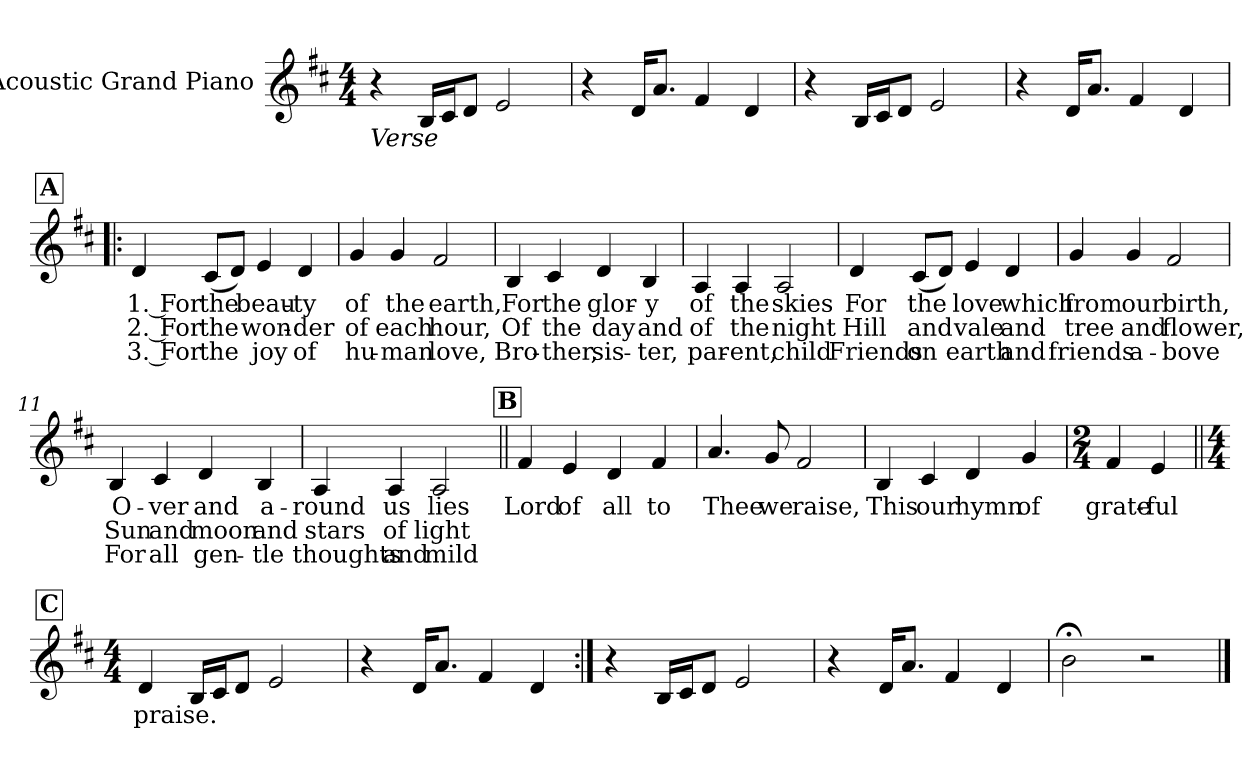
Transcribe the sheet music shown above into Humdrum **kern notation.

**kern	**text	**text	**text
*part1	*part1	*part1	*part1
*staff1	*staff1	*staff1	*staff1
*I"Acoustic Grand Piano	*	*	*
*I'Pno	*	*	*
*clefG2	*	*	*
*k[f#c#]	*	*	*
*M4/4	*	*	*
=1	=1	=1	=1
!LO:TX:b:i:t=Verse	!	!	!
4r	.	.	.
16B!/LL	.	.	.
16c#!/J	.	.	.
8d!/J	.	.	.
2e!/	.	.	.
=2	=2	=2	=2
4r	.	.	.
16d!/KL	.	.	.
8.a!/J	.	.	.
4f#!/	.	.	.
4d!/	.	.	.
=3	=3	=3	=3
4r	.	.	.
16B!/LL	.	.	.
16c#!/J	.	.	.
8d!/J	.	.	.
2e!/	.	.	.
=4	=4	=4	=4
4r	.	.	.
16d!/KL	.	.	.
8.a!/J	.	.	.
4f#!/	.	.	.
4d!/	.	.	.
!!LO:LB:g=z
!!LO:REH:place=s1:a:B:fs=12:t=A
=5!|:	=5!|:	=5!|:	=5!|:
!	!LO:LY:b	!LO:LY:b	!LO:LY:b
4d/	1. For	2. For	3. For
!	!LO:LY:b	!LO:LY:b	!LO:LY:b
(8c#/L	the	the	the
8d/J)	.	.	.
!	!LO:LY:b	!LO:LY:b	!LO:LY:b
4e/	beau-	won-	joy
!	!LO:LY:b	!LO:LY:b	!LO:LY:b
4d/	-ty	-der	of
=6	=6	=6	=6
!	!LO:LY:b	!LO:LY:b	!LO:LY:b
4g/	of	of	hu-
!	!LO:LY:b	!LO:LY:b	!LO:LY:b
4g/	the	each	-man
!	!LO:LY:b	!LO:LY:b	!LO:LY:b
2f#/	earth,	hour,	love,
=7	=7	=7	=7
!	!LO:LY:b	!LO:LY:b	!LO:LY:b
4B/	For	Of	Bro-
!	!LO:LY:b	!LO:LY:b	!LO:LY:b
4c#/	the	the	-ther,
!	!LO:LY:b	!LO:LY:b	!LO:LY:b
4d/	glor-	day	sis-
!	!LO:LY:b	!LO:LY:b	!LO:LY:b
4B/	-y	and	-ter,
=8	=8	=8	=8
!	!LO:LY:b	!LO:LY:b	!LO:LY:b
4A/	of	of	par-
!	!LO:LY:b	!LO:LY:b	!LO:LY:b
4A/	the	the	-ent,
!	!LO:LY:b	!LO:LY:b	!LO:LY:b
2A/	skies	night	child
!!LO:LB:g=z
=9	=9	=9	=9
!	!LO:LY:b	!LO:LY:b	!LO:LY:b
4d/	For	Hill	Friends
!	!LO:LY:b	!LO:LY:b	!LO:LY:b
(8c#/L	the	and	on
8d/J)	.	.	.
!	!LO:LY:b	!LO:LY:b	!LO:LY:b
4e/	love	vale	earth
!	!LO:LY:b	!LO:LY:b	!LO:LY:b
4d/	which	and	and
=10	=10	=10	=10
!	!LO:LY:b	!LO:LY:b	!LO:LY:b
4g/	from	tree	friends
!	!LO:LY:b	!LO:LY:b	!LO:LY:b
4g/	our	and	a-
!	!LO:LY:b	!LO:LY:b	!LO:LY:b
2f#/	birth,	flower,	-bove
=11	=11	=11	=11
!	!LO:LY:b	!LO:LY:b	!LO:LY:b
4B/	O-	Sun	For
!	!LO:LY:b	!LO:LY:b	!LO:LY:b
4c#/	-ver	and	all
!	!LO:LY:b	!LO:LY:b	!LO:LY:b
4d/	and	moon	gen-
!	!LO:LY:b	!LO:LY:b	!LO:LY:b
4B/	a-	and	-tle
!!LO:LB:g=z
=12	=12	=12	=12
!	!LO:LY:b	!LO:LY:b	!LO:LY:b
4A/	-round	stars	thoughts
!	!LO:LY:b	!LO:LY:b	!LO:LY:b
4A/	us	of	and
!	!LO:LY:b	!LO:LY:b	!LO:LY:b
2A/	lies	light	mild
!!LO:LB:g=z
!!LO:REH:place=s1:a:B:fs=12:t=B
=13||	=13||	=13||	=13||
!	!LO:LY:b	!	!
4f#/	Lord	.	.
!	!LO:LY:b	!	!
4e/	of	.	.
!	!LO:LY:b	!	!
4d/	all	.	.
!	!LO:LY:b	!	!
4f#/	to	.	.
=14	=14	=14	=14
!	!LO:LY:b	!	!
4.a/	Thee	.	.
!	!LO:LY:b	!	!
8g/	we	.	.
!	!LO:LY:b	!	!
2f#/	raise,	.	.
=15	=15	=15	=15
!	!LO:LY:b	!	!
4B/	This	.	.
!	!LO:LY:b	!	!
4c#/	our	.	.
!	!LO:LY:b	!	!
4d/	hymn	.	.
!	!LO:LY:b	!	!
4g/	of	.	.
=16	=16	=16	=16
*M2/4	*	*	*
!	!LO:LY:b	!	!
4f#/	grate-	.	.
!	!LO:LY:b	!	!
4e/	-ful	.	.
!!LO:LB:g=z
!!LO:REH:place=s1:a:B:fs=12:t=C
=17||	=17||	=17||	=17||
*M4/4	*	*	*
!	!LO:LY:b	!	!
4d/	praise.	.	.
16B!/LL	.	.	.
16c#!/J	.	.	.
8d!/J	.	.	.
2e!/	.	.	.
=18	=18	=18	=18
4r	.	.	.
16d!/KL	.	.	.
8.a!/J	.	.	.
4f#!/	.	.	.
4d!/	.	.	.
=19:|!	=19:|!	=19:|!	=19:|!
4r	.	.	.
16B!/LL	.	.	.
16c#!/J	.	.	.
8d!/J	.	.	.
2e!/	.	.	.
=20	=20	=20	=20
4r	.	.	.
16d!/KL	.	.	.
8.a!/J	.	.	.
4f#!/	.	.	.
4d!/	.	.	.
=21	=21	=21	=21
2b;<\	.	.	.
2r	.	.	.
==	==	==	==
*-	*-	*-	*-
